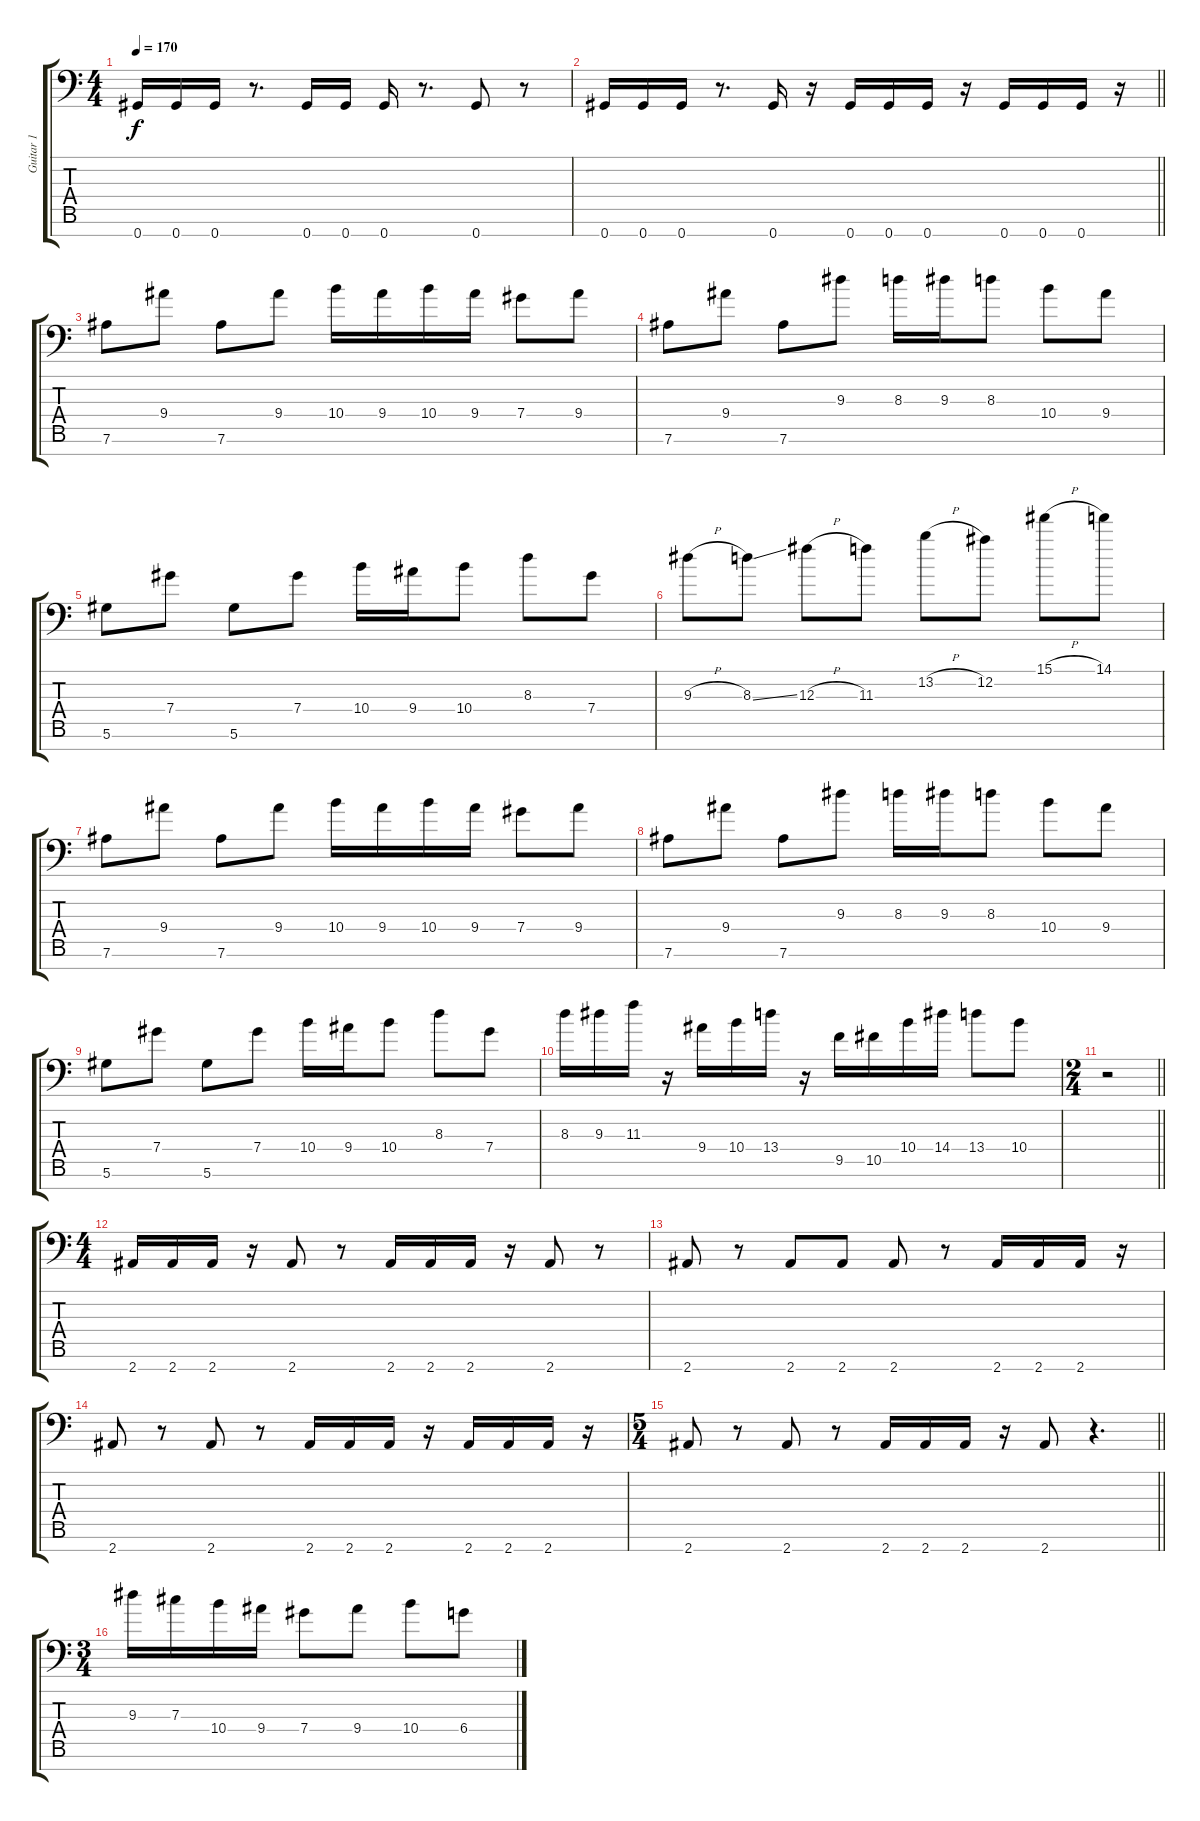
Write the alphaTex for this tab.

\track ("Guitar 1" "Guitar 1") {instrument distortionguitar}
\staff {score tabs}
\tuning (Eb4 Bb3 Gb3 Db3 Ab2 Eb2 Ab1) {hide}
\ts (4 4)
\tempo 170
\clef f4
\ks c
0.7.16{dy f} 0.7.16 0.7.16 r.8{d} 0.7.16 0.7.16 0.7.16 r.8{d} 0.7.8 r.8 |
\barLineRight lightlight
0.7.16 0.7.16 0.7.16 r.8{d} 0.7.16 r.16 0.7.16 0.7.16 0.7.16 r.16 0.7.16 0.7.16 0.7.16 r.16 |
7.6.8 9.4.8 7.6.8 9.4.8 10.4.16 9.4.16 10.4.16 9.4.16 7.4.8 9.4.8 |
7.6.8 9.4.8 7.6.8 9.3.8 8.3.16 9.3.16 8.3.8 10.4.8 9.4.8 |
5.6.8 7.4.8 5.6.8 7.4.8 10.4.16 9.4.16 10.4.8 8.3.8 7.4.8 |
9.3{h}.8 8.3{ss}.8 12.3{h}.8 11.3.8 13.2{h}.8 12.2.8 15.1{h}.8 14.1.8 |
7.6.8 9.4.8 7.6.8 9.4.8 10.4.16 9.4.16 10.4.16 9.4.16 7.4.8 9.4.8 |
7.6.8 9.4.8 7.6.8 9.3.8 8.3.16 9.3.16 8.3.8 10.4.8 9.4.8 |
5.6.8 7.4.8 5.6.8 7.4.8 10.4.16 9.4.16 10.4.8 8.3.8 7.4.8 |
8.3.16 9.3.16 11.3.16 r.16 9.4.16 10.4.16 13.4.16 r.16 9.5.16 10.5.16 10.4.16 14.4.16 13.4.8 10.4.8 |
\ts (2 4)
\barLineRight lightlight
r.2 |
\ts (4 4)
2.7.16 2.7.16 2.7.16 r.16 2.7.8 r.8 2.7.16 2.7.16 2.7.16 r.16 2.7.8 r.8 |
2.7.8 r.8 2.7.8 2.7.8 2.7.8 r.8 2.7.16 2.7.16 2.7.16 r.16 |
2.7.8 r.8 2.7.8 r.8 2.7.16 2.7.16 2.7.16 r.16 2.7.16 2.7.16 2.7.16 r.16 |
\ts (5 4)
\barLineRight lightlight
2.7.8 r.8 2.7.8 r.8 2.7.16 2.7.16 2.7.16 r.16 2.7.8 r.4{d} |
\ts (3 4)
9.3.16 7.3.16 10.4.16 9.4.16 7.4.8 9.4.8 10.4.8 6.4.8
